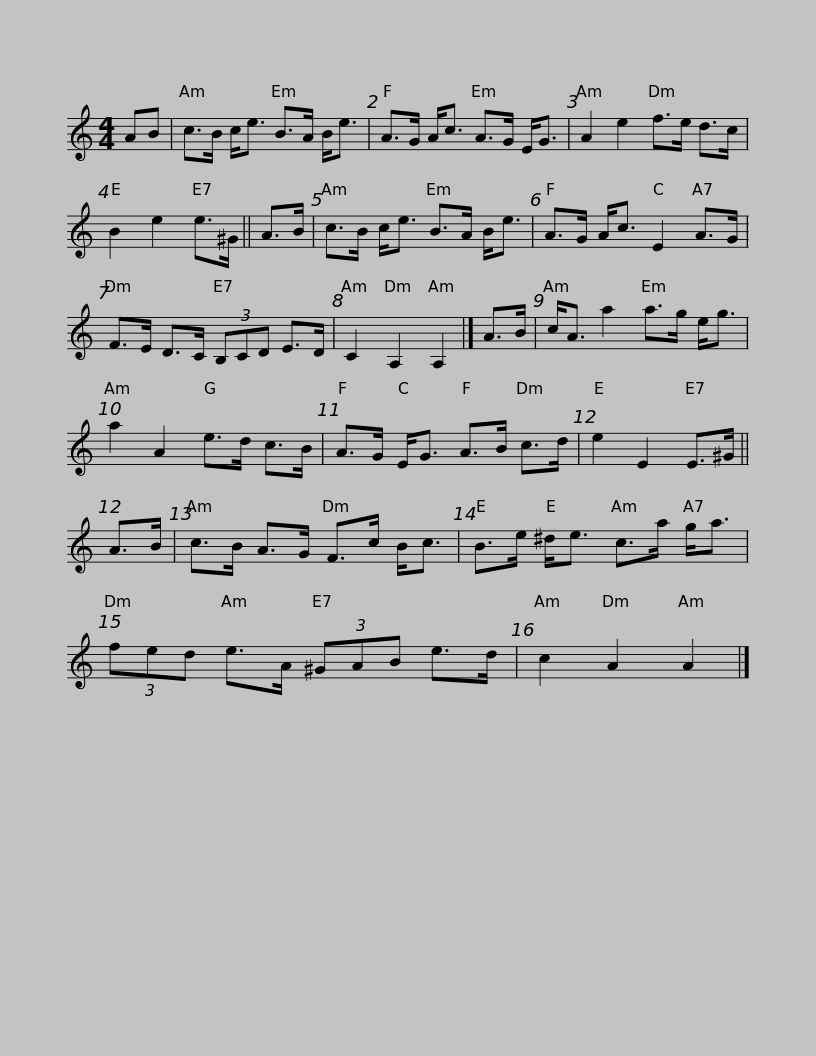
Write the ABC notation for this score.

X:1
L:1/8
M:4/4
I:linebreak $
K:C
V:1 treble
V:1
 AB | c>B c<e B>A B<e | A>G A<c A>G E<G | A2 e2 f>e d>c | B2 e2 e>^G || %5
 A>B |$ c>B c<e B>A B<e | A>G A<c E2 A>G | F>E D>C (3B,CD E>D | C2 A,2 A,2 |] %10
 A>B |$ c<A a2 a>g e<g | a2 A2 e>d c>B | A>G E<G A>B c>d | e2 E2 E>^G || %15
 A>B | c>B A>G F>c B<c |$ B>e ^d<e c>a g<a | (3fed e>A (3^GAB e>d | c2 A2 A2 |] %20
